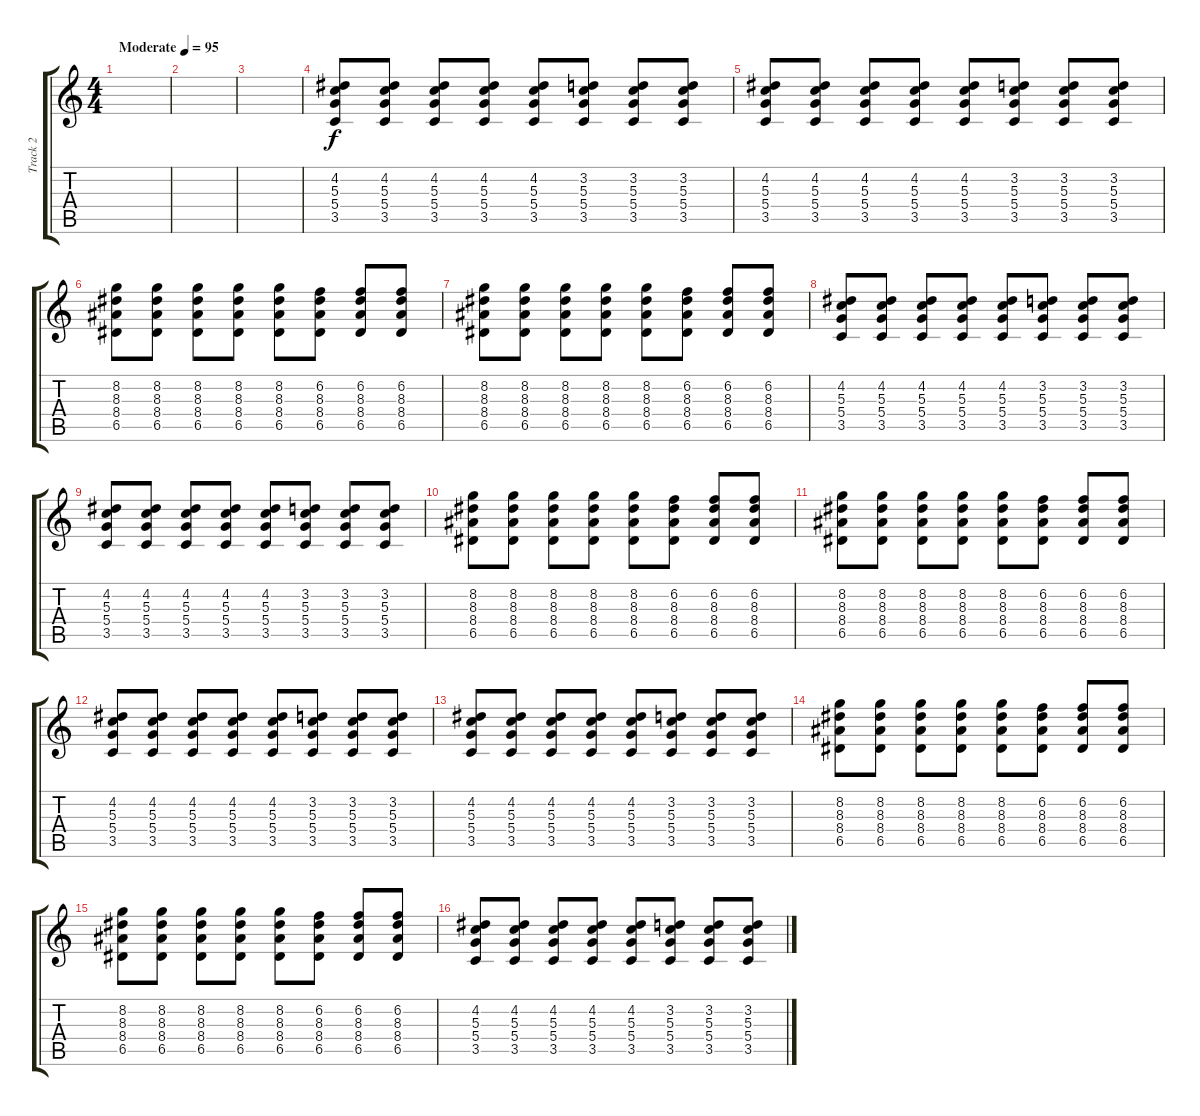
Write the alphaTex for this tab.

\track ("Track 2" "Track 2") {instrument acousticguitarsteel}
\staff {score tabs}
\tuning (E4 B3 G3 D3 A2 E2) {hide}
\ts (4 4)
\tempo (95 "Moderate")
\clef g2
\ks c
|
|
|
(4.2 5.3 5.4 3.5).8 (4.2 5.3 5.4 3.5).8 (4.2 5.3 5.4 3.5).8 (4.2 5.3 5.4 3.5).8 (4.2 5.3 5.4 3.5).8 (3.2 5.3 5.4 3.5).8 (3.2 5.3 5.4 3.5).8 (3.2 5.3 5.4 3.5).8 |
(4.2 5.3 5.4 3.5).8 (4.2 5.3 5.4 3.5).8 (4.2 5.3 5.4 3.5).8 (4.2 5.3 5.4 3.5).8 (4.2 5.3 5.4 3.5).8 (3.2 5.3 5.4 3.5).8 (3.2 5.3 5.4 3.5).8 (3.2 5.3 5.4 3.5).8 |
(8.2 8.3 8.4 6.5).8 (8.2 8.3 8.4 6.5).8 (8.2 8.3 8.4 6.5).8 (8.2 8.3 8.4 6.5).8 (8.2 8.3 8.4 6.5).8 (6.2 8.3 8.4 6.5).8 (6.2 8.3 8.4 6.5).8 (6.2 8.3 8.4 6.5).8 |
(8.2 8.3 8.4 6.5).8 (8.2 8.3 8.4 6.5).8 (8.2 8.3 8.4 6.5).8 (8.2 8.3 8.4 6.5).8 (8.2 8.3 8.4 6.5).8 (6.2 8.3 8.4 6.5).8 (6.2 8.3 8.4 6.5).8 (6.2 8.3 8.4 6.5).8 |
(4.2 5.3 5.4 3.5).8 (4.2 5.3 5.4 3.5).8 (4.2 5.3 5.4 3.5).8 (4.2 5.3 5.4 3.5).8 (4.2 5.3 5.4 3.5).8 (3.2 5.3 5.4 3.5).8 (3.2 5.3 5.4 3.5).8 (3.2 5.3 5.4 3.5).8 |
(4.2 5.3 5.4 3.5).8 (4.2 5.3 5.4 3.5).8 (4.2 5.3 5.4 3.5).8 (4.2 5.3 5.4 3.5).8 (4.2 5.3 5.4 3.5).8 (3.2 5.3 5.4 3.5).8 (3.2 5.3 5.4 3.5).8 (3.2 5.3 5.4 3.5).8 |
(8.2 8.3 8.4 6.5).8 (8.2 8.3 8.4 6.5).8 (8.2 8.3 8.4 6.5).8 (8.2 8.3 8.4 6.5).8 (8.2 8.3 8.4 6.5).8 (6.2 8.3 8.4 6.5).8 (6.2 8.3 8.4 6.5).8 (6.2 8.3 8.4 6.5).8 |
(8.2 8.3 8.4 6.5).8 (8.2 8.3 8.4 6.5).8 (8.2 8.3 8.4 6.5).8 (8.2 8.3 8.4 6.5).8 (8.2 8.3 8.4 6.5).8 (6.2 8.3 8.4 6.5).8 (6.2 8.3 8.4 6.5).8 (6.2 8.3 8.4 6.5).8 |
(4.2 5.3 5.4 3.5).8 (4.2 5.3 5.4 3.5).8 (4.2 5.3 5.4 3.5).8 (4.2 5.3 5.4 3.5).8 (4.2 5.3 5.4 3.5).8 (3.2 5.3 5.4 3.5).8 (3.2 5.3 5.4 3.5).8 (3.2 5.3 5.4 3.5).8 |
(4.2 5.3 5.4 3.5).8 (4.2 5.3 5.4 3.5).8 (4.2 5.3 5.4 3.5).8 (4.2 5.3 5.4 3.5).8 (4.2 5.3 5.4 3.5).8 (3.2 5.3 5.4 3.5).8 (3.2 5.3 5.4 3.5).8 (3.2 5.3 5.4 3.5).8 |
(8.2 8.3 8.4 6.5).8 (8.2 8.3 8.4 6.5).8 (8.2 8.3 8.4 6.5).8 (8.2 8.3 8.4 6.5).8 (8.2 8.3 8.4 6.5).8 (6.2 8.3 8.4 6.5).8 (6.2 8.3 8.4 6.5).8 (6.2 8.3 8.4 6.5).8 |
(8.2 8.3 8.4 6.5).8 (8.2 8.3 8.4 6.5).8 (8.2 8.3 8.4 6.5).8 (8.2 8.3 8.4 6.5).8 (8.2 8.3 8.4 6.5).8 (6.2 8.3 8.4 6.5).8 (6.2 8.3 8.4 6.5).8 (6.2 8.3 8.4 6.5).8 |
(4.2 5.3 5.4 3.5).8 (4.2 5.3 5.4 3.5).8 (4.2 5.3 5.4 3.5).8 (4.2 5.3 5.4 3.5).8 (4.2 5.3 5.4 3.5).8 (3.2 5.3 5.4 3.5).8 (3.2 5.3 5.4 3.5).8 (3.2 5.3 5.4 3.5).8
